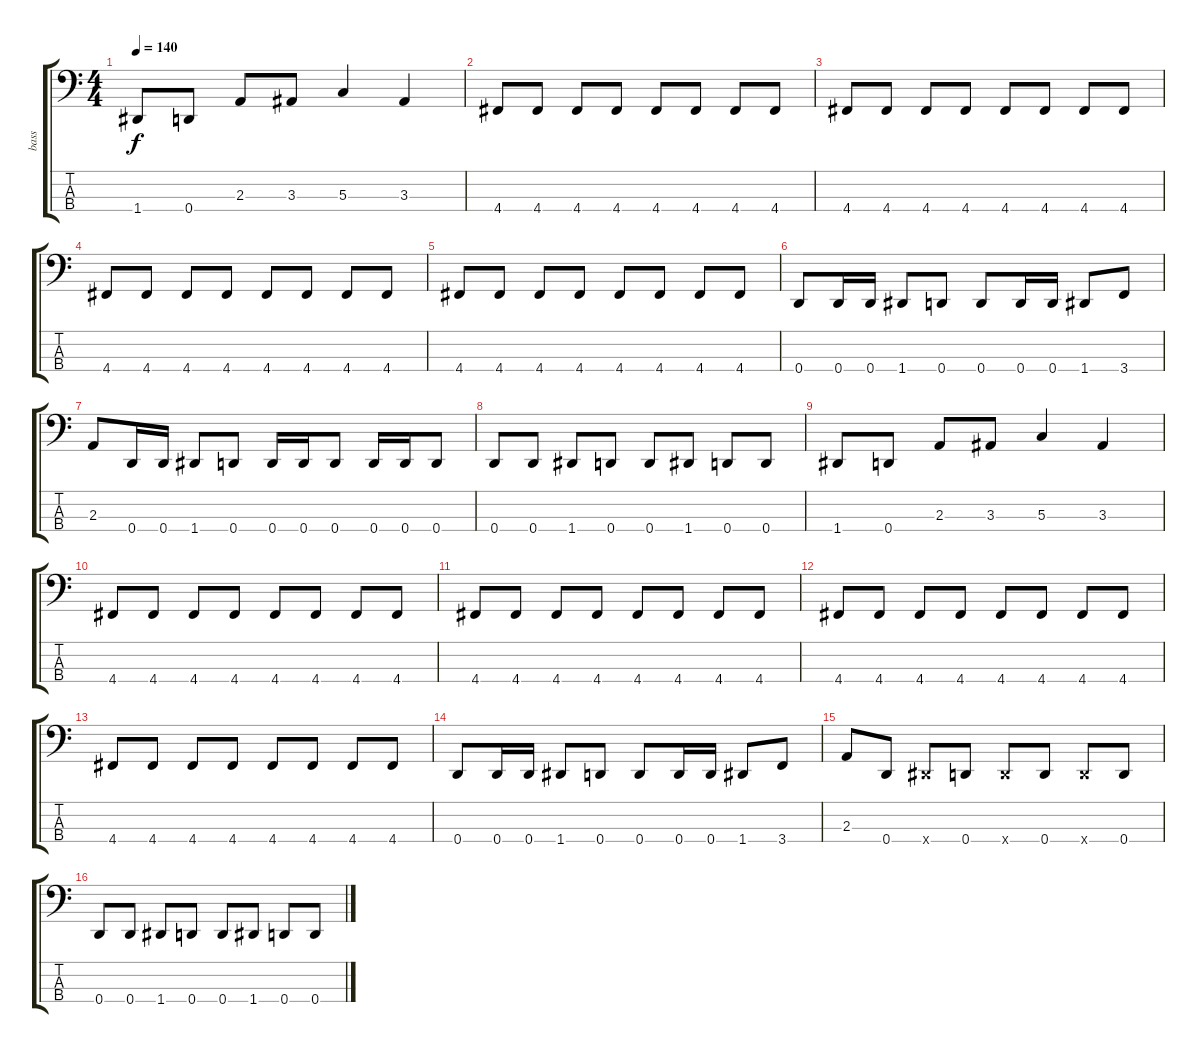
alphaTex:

\track ("bass" "bass") {instrument electricbassfinger}
\staff {score tabs}
\tuning (F2 C2 G1 D1) {hide}
\ts (4 4)
\tempo 140
\clef f4
\ks c
1.4.8{dy f} 0.4.8 2.3.8 3.3.8 5.3.4 3.3.4 |
4.4.8 4.4.8 4.4.8 4.4.8 4.4.8 4.4.8 4.4.8 4.4.8 |
4.4.8 4.4.8 4.4.8 4.4.8 4.4.8 4.4.8 4.4.8 4.4.8 |
4.4.8 4.4.8 4.4.8 4.4.8 4.4.8 4.4.8 4.4.8 4.4.8 |
4.4.8 4.4.8 4.4.8 4.4.8 4.4.8 4.4.8 4.4.8 4.4.8 |
0.4.8 0.4.16 0.4.16 1.4.8 0.4.8 0.4.8 0.4.16 0.4.16 1.4.8 3.4.8 |
2.3.8 0.4.16 0.4.16 1.4.8 0.4.8 0.4.16 0.4.16 0.4.8 0.4.16 0.4.16 0.4.8 |
0.4.8 0.4.8 1.4.8 0.4.8 0.4.8 1.4.8 0.4.8 0.4.8 |
1.4.8 0.4.8 2.3.8 3.3.8 5.3.4 3.3.4 |
4.4.8 4.4.8 4.4.8 4.4.8 4.4.8 4.4.8 4.4.8 4.4.8 |
4.4.8 4.4.8 4.4.8 4.4.8 4.4.8 4.4.8 4.4.8 4.4.8 |
4.4.8 4.4.8 4.4.8 4.4.8 4.4.8 4.4.8 4.4.8 4.4.8 |
4.4.8 4.4.8 4.4.8 4.4.8 4.4.8 4.4.8 4.4.8 4.4.8 |
0.4.8 0.4.16 0.4.16 1.4.8 0.4.8 0.4.8 0.4.16 0.4.16 1.4.8 3.4.8 |
2.3.8 0.4.8 1.4{x}.8 0.4.8 0.4{x}.8 0.4.8 0.4{x}.8 0.4.8 |
0.4.8 0.4.8 1.4.8 0.4.8 0.4.8 1.4.8 0.4.8 0.4.8
